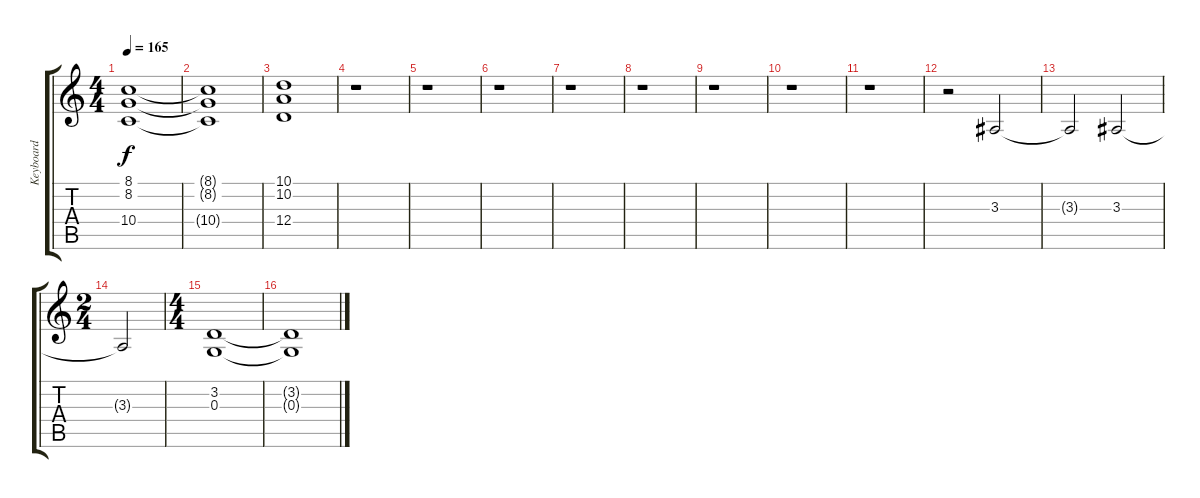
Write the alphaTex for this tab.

\track ("Keyboard" "Keyboard") {instrument stringensemble2}
\staff {score tabs}
\tuning (E4 B3 G3 D3 A2 E2) {hide}
\ts (4 4)
\tempo 165
\clef g2
\ks c
(8.1 8.2 10.4).1{dy f} |
(8.1{t} 8.2{t} 10.4{t}).1 |
(10.1 10.2 12.4).1 |
r.1 |
r.1 |
r.1 |
r.1 |
r.1 |
r.1 |
r.1 |
r.1 |
r.2 3.3.2 |
3.3{t}.2 3.3.2 |
\ts (2 4)
3.3{t}.2 |
\ts (4 4)
(3.2 0.3).1 |
(3.2{t} 0.3{t}).1
